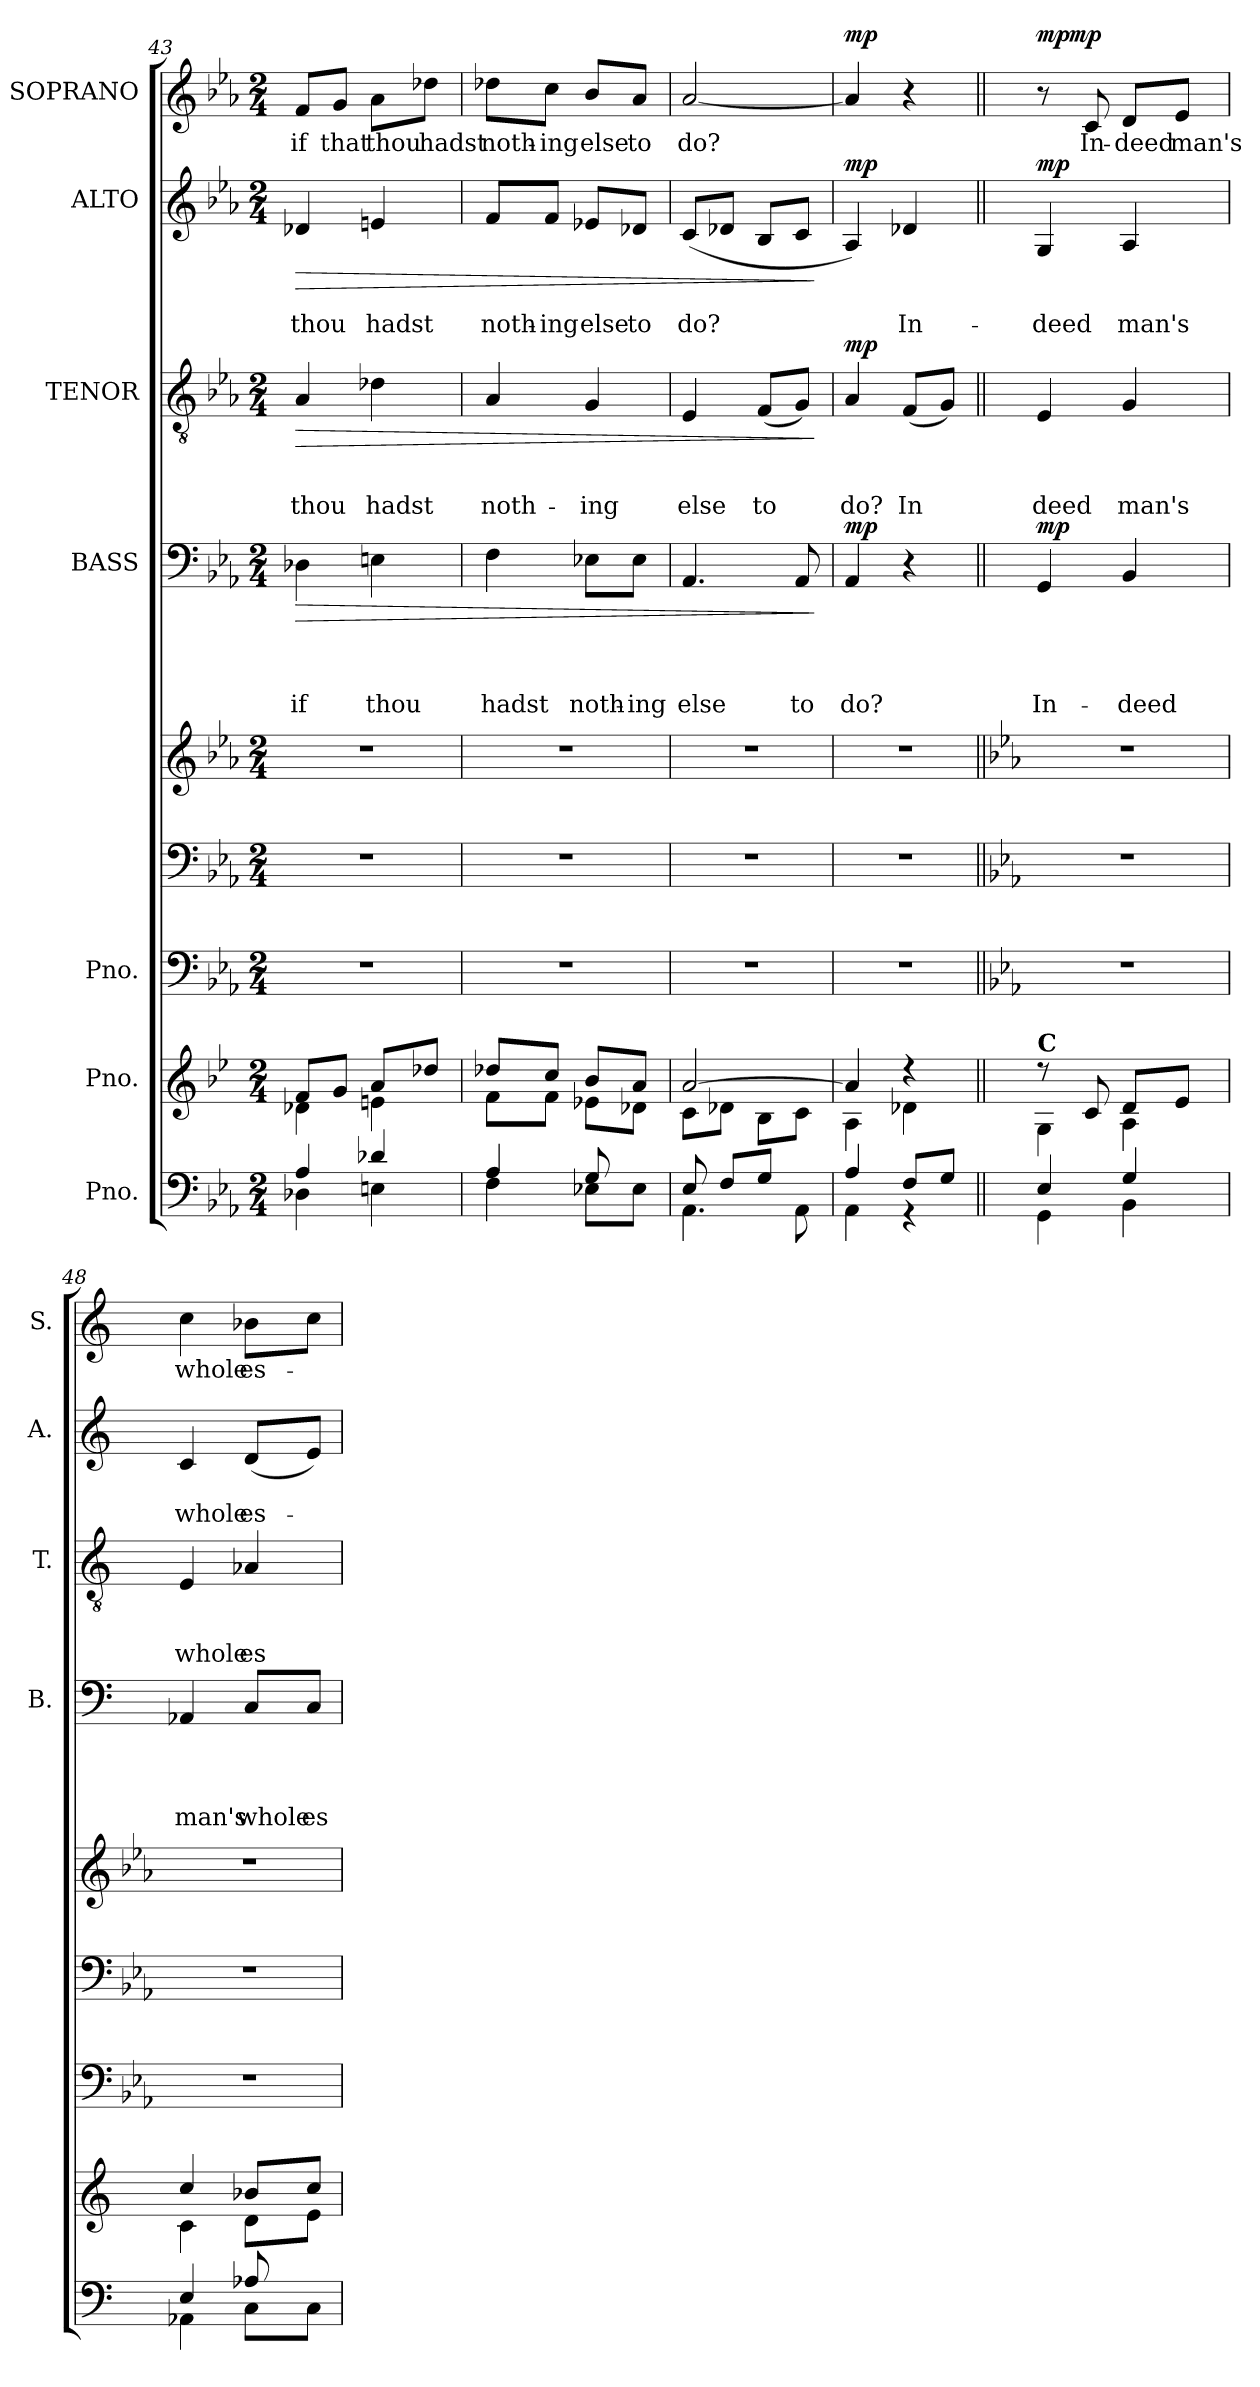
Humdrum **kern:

**kern	**kern	**kern	**kern	**kern	**kern	**text	**text	**text	**text	**dynam	**kern	**text	**text	**text	**dynam	**kern	**text	**text	**dynam	**kern	**text	**dynam
*part9	*part8	*part7	*part6	*part5	*part4	*part4	*part4	*part4	*part4	*part4	*part3	*part3	*part3	*part3	*part3	*part2	*part2	*part2	*part2	*part1	*part1	*part1
*staff9	*staff8	*staff7	*staff6	*staff5	*staff4	*staff4	*staff4	*staff4	*staff4	*staff4	*staff3	*staff3	*staff3	*staff3	*staff3	*staff2	*staff2	*staff2	*staff2	*staff1	*staff1	*staff1
*I"Pno.	*I"Pno.	*I"Pno.	*	*	*I"BASS	*	*	*	*	*	*I"TENOR	*	*	*	*	*I"ALTO	*	*	*	*I"SOPRANO	*	*
*	*	*	*	*	*I'B.	*	*	*	*	*	*I'T.	*	*	*	*	*I'A.	*	*	*	*I'S.	*	*
*clefF4	*clefG2	*clefF4	*clefF4	*clefG2	*clefF4	*	*	*	*	*	*clefGv2	*	*	*	*	*clefG2	*	*	*	*clefG2	*	*
*k[b-e-a-]	*k[b-e-]	*k[b-e-a-]	*k[b-e-a-]	*k[b-e-a-]	*k[b-e-a-]	*	*	*	*	*	*k[b-e-a-]	*	*	*	*	*k[b-e-a-]	*	*	*	*k[b-e-a-]	*	*
*E-:	*B-:	*E-:	*E-:	*E-:	*E-:	*	*	*	*	*	*E-:	*	*	*	*	*E-:	*	*	*	*E-:	*	*
*M2/4	*M2/4	*M2/4	*M2/4	*M2/4	*M2/4	*	*	*	*	*	*M2/4	*	*	*	*	*M2/4	*	*	*	*M2/4	*	*
=43	=43	=43	=43	=43	=43	=43	=43	=43	=43	=43	=43	=43	=43	=43	=43	=43	=43	=43	=43	=43	=43	=43
*^	*^	*	*	*	*	*	*	*	*	*	*	*	*	*	*	*	*	*	*	*	*	*
!	!	!	!	!	!	!	!	!	!	!	!LO:LY:b	!LO:HP:b	!	!	!	!LO:LY:b	!LO:HP:b	!	!	!LO:LY:b	!LO:HP:b	!	!LO:LY:b	!
4A-/	4D-X\	8f/L	4d-X\	2r	2r	2r	4D-X\	.	.	.	if	>	4A-/	.	.	thou	>	4d-X/	.	thou	>	8f/L	if	.
!	!	!	!	!	!	!	!	!	!	!	!	!	!	!	!	!	!	!	!	!	!	!	!LO:LY:b	!
.	.	8g/J	.	.	.	.	.	.	.	.	.	.	.	.	.	.	.	.	.	.	.	8g/J	that	.
!	!	!	!	!	!	!	!	!	!	!	!LO:LY:b	!	!	!	!	!LO:LY:b	!	!	!	!LO:LY:b	!	!	!LO:LY:b	!
4d-X/	4En\	8a/L	4en\	.	.	.	4En\	.	.	.	thou	.	4d-X\	.	.	hadst	.	4en/	.	hadst	.	8a-\L	thou	.
!	!	!	!	!	!	!	!	!	!	!	!	!	!	!	!	!	!	!	!	!	!	!	!LO:LY:b	!
.	.	8dd-X/J	.	.	.	.	.	.	.	.	.	.	.	.	.	.	.	.	.	.	.	8dd-X\J	hadst	.
=44	=44	=44	=44	=44	=44	=44	=44	=44	=44	=44	=44	=44	=44	=44	=44	=44	=44	=44	=44	=44	=44	=44	=44	=44
!	!	!	!	!	!	!	!	!	!	!	!LO:LY:b	!	!	!	!	!LO:LY:b	!	!	!	!LO:LY:b	!	!	!LO:LY:b	!
4F\	4A-/	8dd-X/L	8f\L	2r	2r	2r	4F\	.	.	.	hadst	.	4A-/	.	.	noth-	.	8f/L	.	noth-	.	8dd-X\L	noth-	.
!	!	!	!	!	!	!	!	!	!	!	!	!	!	!	!	!	!	!	!	!LO:LY:b	!	!	!LO:LY:b:rj	!
.	.	8cc/J	8f\J	.	.	.	.	.	.	.	.	.	.	.	.	.	.	8f/J	.	-ing	.	8cc\J	-ing	.
!	!	!	!	!	!	!	!	!	!	!	!LO:LY:b	!	!	!	!	!LO:LY:b	!	!	!	!LO:LY:b	!	!	!LO:LY:b	!
8E-X\L	8G/	8b-/L	8e-X\L	.	.	.	8E-X\L	.	.	.	noth-	.	4G/	.	.	-ing	.	8e-X/L	.	else	.	8b-/L	else	.
!	!	!	!	!	!	!	!	!	!	!	!LO:LY:b:rj	!	!	!	!	!	!	!	!	!LO:LY:b	!	!	!LO:LY:b	!
8E-\J	8ryy	8a/J	8d-X\J	.	.	.	8E-\J	.	.	.	-ing	.	.	.	.	.	.	8d-X/J	.	to	.	8a-/J	to	.
=45	=45	=45	=45	=45	=45	=45	=45	=45	=45	=45	=45	=45	=45	=45	=45	=45	=45	=45	=45	=45	=45	=45	=45	=45
!	!	!	!	!	!	!	!	!	!	!	!LO:LY:b	!	!	!	!	!LO:LY:b	!	!	!	!LO:LY:b	!	!	!LO:LY:b	!
8E-/	4.AA-\	[>2a/	8c\L	2r	2r	2r	4.AA-/	.	.	.	else	.	4E-/	.	.	else	.	(<8c/L	.	do?	.	[<2a-/	do?	.
8F/L	.	.	8d-X\J	.	.	.	.	.	.	.	.	.	.	.	.	.	.	8d-X/J	.	.	.	.	.	.
!	!	!	!	!	!	!	!	!	!	!	!	!	!	!	!	!LO:LY:b	!	!	!	!	!	!	!	!
8G/J	.	.	8B-\L	.	.	.	.	.	.	.	.	.	(<8F/L	.	.	to	.	8B-/L	.	.	.	.	.	.
!	!	!	!	!	!	!	!	!	!	!	!LO:LY:b	!	!	!	!	!	!	!	!	!	!	!	!	!
8ryy	8AA-\	.	8c\J	.	.	.	8AA-/	.	.	.	to	.	8G/J)	.	.	.	.	8c/J	.	.	.	.	.	.
*v	*v	*	*	*	*	*	*	*	*	*	*	*	*	*	*	*	*	*	*	*	*	*	*	*
*	*v	*v	*	*	*	*	*	*	*	*	*	*	*	*	*	*	*	*	*	*	*	*	*
.	.	.	.	.	.	.	.	.	.	]	.	.	.	.	]	.	.	.	]	.	.	.
=46	=46	=46	=46	=46	=46	=46	=46	=46	=46	=46	=46	=46	=46	=46	=46	=46	=46	=46	=46	=46	=46	=46
*^	*^	*	*	*	*	*	*	*	*	*	*	*	*	*	*	*	*	*	*	*	*	*
!	!	!	!	!	!	!	!	!	!	!	!LO:LY:b	!LO:DY:a	!	!	!	!LO:LY:b	!LO:DY:a	!	!	!	!LO:DY:a	!	!	!LO:DY:a
4A-/	4AA-\	4a/]	4A\	2r	2r	2r	4AA-/	.	.	.	do?	mp	4A-/	.	.	do?	mp	4A-/)	.	.	mp	4a-/]	.	mp
!	!	!	!	!	!	!	!	!	!	!	!	!	!	!	!	!LO:LY:b	!	!	!	!LO:LY:b	!	!	!	!
8F/L	4rGG	4rdd	4d-X\	.	.	.	4r	.	.	.	.	.	(<8F/L	.	.	In	.	4d-X/	.	In-	.	4r	.	.
8G/J	.	.	.	.	.	.	.	.	.	.	.	.	8G/J)	.	.	.	.	.	.	.	.	.	.	.
!!LO:LB:g=z
=47||	=47||	=47||	=47||	=47||	=47||	=47||	=47||	=47||	=47||	=47||	=47||	=47||	=47||	=47||	=47||	=47||	=47||	=47||	=47||	=47||	=47||	=47||	=47||	=47||
*k[]	*	*k[]	*	*	*	*	*k[]	*	*	*	*	*	*k[]	*	*	*	*	*k[]	*	*	*	*k[]	*	*
*C:	*	*C:	*	*	*	*	*C:	*	*	*	*	*	*C:	*	*	*	*	*C:	*	*	*	*C:	*	*
!	!	!	!	!	!	!	!	!	!	!	!	!	!	!	!	!	!	!	!	!	!	!LO:TX:a:B:t=C	!	!
!	!	!LO:TX:a:B:t=C	!	!	!	!	!	!	!	!	!	!	!	!	!	!	!	!	!	!	!	!	!	!
!	!	!	!	!	!	!	!	!	!	!	!LO:LY:b	!LO:DY:a	!	!	!	!LO:LY:b	!	!	!	!LO:LY:b	!LO:DY:b	!	!	!LO:DY:b
*	*	*	*	*	*	*	*	*	*	*	*	*	*	*	*	*	*	*	*	*	*	*^	*	*
4E/	4GG\	8rdd	4G\	2r	2r	2r	4GG/	.	.	.	In-	mp	4E/	.	.	deed	.	4G/	.	-deed	mp	8r	16.ryy	.	mp
!	!	!	!	!	!	!	!	!	!	!	!	!	!	!	!	!	!	!	!	!	!	!	!	!	!LO:DY:a
.	.	.	.	.	.	.	.	.	.	.	.	.	.	.	.	.	.	.	.	.	.	.	4ryy	.	mp
!	!	!	!	!	!	!	!	!	!	!	!	!	!	!	!	!	!	!	!	!	!	!	!	!LO:LY:b	!
.	.	8c/	.	.	.	.	.	.	.	.	.	.	.	.	.	.	.	.	.	.	.	8c/	.	In-	.
!	!	!	!	!	!	!	!	!	!	!	!LO:LY:b	!	!	!	!	!LO:LY:b	!	!	!	!LO:LY:b	!	!	!	!LO:LY:b	!
4G/	4BB\	8d/L	4A\	.	.	.	4BB/	.	.	.	-deed	.	4G/	.	.	man's	.	4A/	.	man's	.	8d/L	.	-deed	.
.	.	.	.	.	.	.	.	.	.	.	.	.	.	.	.	.	.	.	.	.	.	.	8ryy	.	.
!	!	!	!	!	!	!	!	!	!	!	!	!	!	!	!	!	!	!	!	!	!	!	!	!LO:LY:b	!
.	.	8e/J	.	.	.	.	.	.	.	.	.	.	.	.	.	.	.	.	.	.	.	8e/J	.	man's	.
.	.	.	.	.	.	.	.	.	.	.	.	.	.	.	.	.	.	.	.	.	.	.	32ryy	.	.
=48	=48	=48	=48	=48	=48	=48	=48	=48	=48	=48	=48	=48	=48	=48	=48	=48	=48	=48	=48	=48	=48	=48	=48	=48	=48
!	!	!	!	!	!	!	!	!	!	!	!LO:LY:b	!	!	!	!	!LO:LY:b	!	!	!	!LO:LY:b	!	!	!	!LO:LY:b	!
*	*	*	*	*	*	*	*	*	*	*	*	*	*	*	*	*	*	*	*	*	*	*v	*v	*	*
4AA-X\	4E/	4cc/	4c\	2r	2r	2r	4AA-X/	.	.	.	man's	.	4E/	.	.	whole	.	4c/	.	whole	.	4cc\	whole	.
!	!	!	!	!	!	!	!	!	!	!	!LO:LY:b	!	!	!	!	!LO:LY:b	!	!	!	!LO:LY:b	!	!	!LO:LY:b	!
8C\L	8A-X/	8b-X/L	8d\L	.	.	.	8C/L	.	.	.	whole	.	4A-X/	.	.	es-	.	(<8d/L	.	es-	.	8b-X\L	es-	.
!	!	!	!	!	!	!	!	!	!	!	!LO:LY:b	!	!	!	!	!	!	!	!	!	!	!	!	!
8C\J	8ryy	8cc/J	8e\J	.	.	.	8C/J	.	.	.	es-	.	.	.	.	.	.	8e/J)	.	.	.	8cc\J	.	.
*v	*v	*	*	*	*	*	*	*	*	*	*	*	*	*	*	*	*	*	*	*	*	*	*	*
*	*v	*v	*	*	*	*	*	*	*	*	*	*	*	*	*	*	*	*	*	*	*	*	*
=	=	=	=	=	=	=	=	=	=	=	=	=	=	=	=	=	=	=	=	=	=	=
*-	*-	*-	*-	*-	*-	*-	*-	*-	*-	*-	*-	*-	*-	*-	*-	*-	*-	*-	*-	*-	*-	*-
